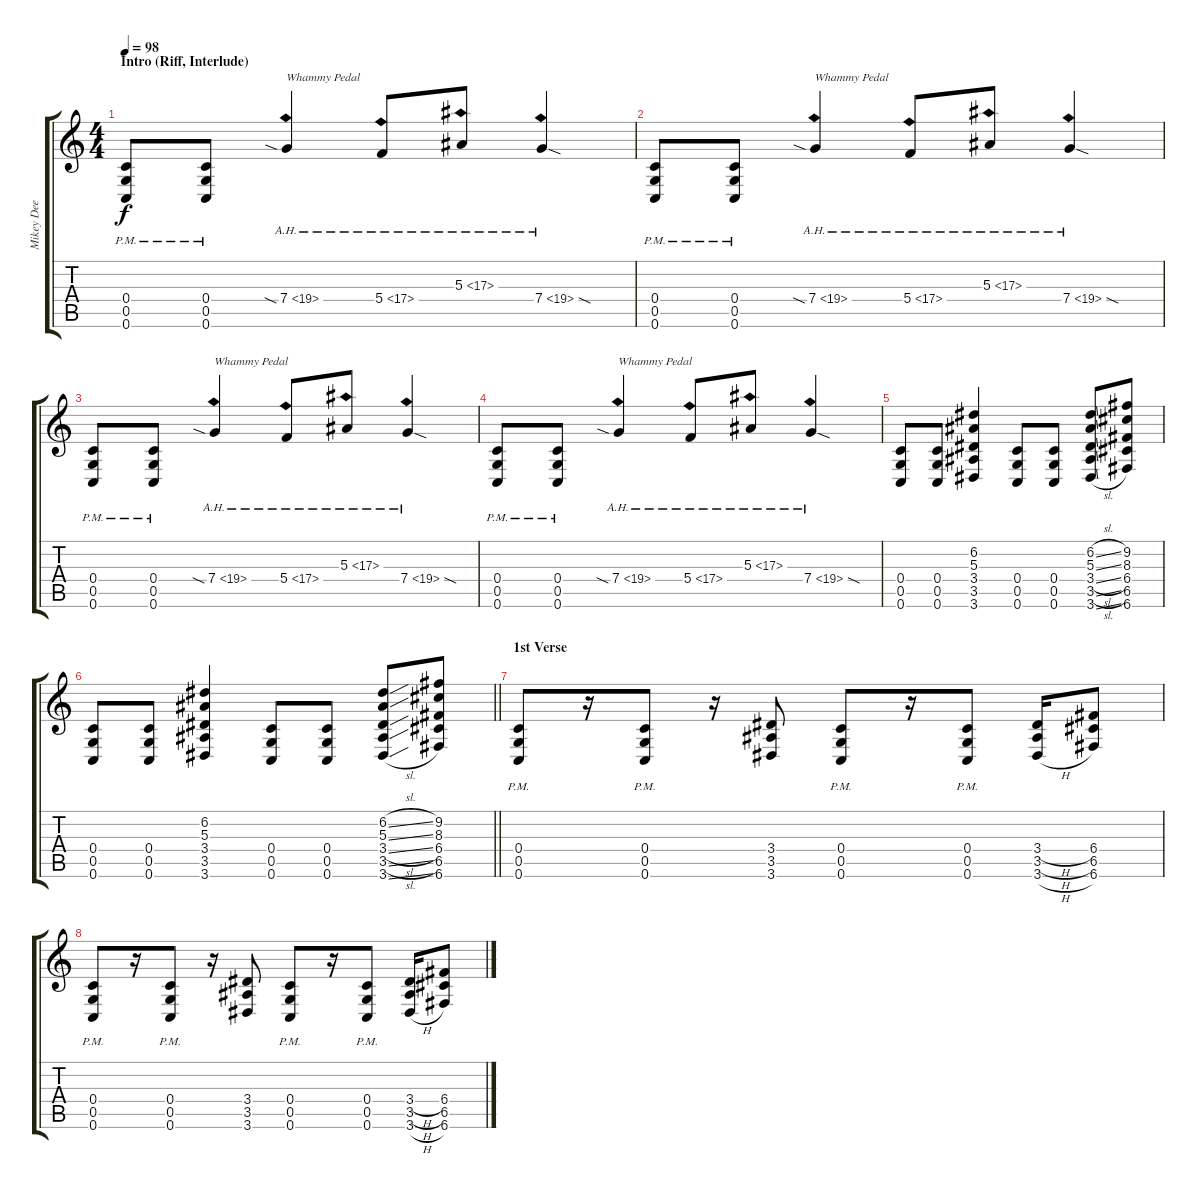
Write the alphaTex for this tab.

\track ("Mikey Dee" "Mikey Dee") {instrument distortionguitar}
\staff {score tabs}
\tuning (D4 A3 F3 C3 G2 C2) {hide}
\ts (4 4)
\section ("" "Intro (Riff, Interlude)")
\tempo 98
\clef g2
\ks c
(0.4{pm} 0.5{pm} 0.6{pm}).8{dy f instrument distortionguitar} (0.4{pm} 0.5{pm} 0.6{pm}).8 7.4{ah 12 sia}.4{txt "Whammy Pedal"} 5.4{ah 12}.8 5.3{ah 12}.8 7.4{ah 12 sod}.4 |
(0.4{pm} 0.5{pm} 0.6{pm}).8 (0.4{pm} 0.5{pm} 0.6{pm}).8 7.4{ah 12 sia}.4{txt "Whammy Pedal"} 5.4{ah 12}.8 5.3{ah 12}.8 7.4{ah 12 sod}.4 |
(0.4{pm} 0.5{pm} 0.6{pm}).8 (0.4{pm} 0.5{pm} 0.6{pm}).8 7.4{ah 12 sia}.4{txt "Whammy Pedal"} 5.4{ah 12}.8 5.3{ah 12}.8 7.4{ah 12 sod}.4 |
(0.4{pm} 0.5{pm} 0.6{pm}).8 (0.4{pm} 0.5{pm} 0.6{pm}).8 7.4{ah 12 sia}.4{txt "Whammy Pedal"} 5.4{ah 12}.8 5.3{ah 12}.8 7.4{ah 12 sod}.4 |
(0.4 0.5 0.6).8 (0.4 0.5 0.6).8 (6.2 5.3 3.4 3.5 3.6).4 (0.4 0.5 0.6).8 (0.4 0.5 0.6).8 (6.2{sl} 5.3{sl} 3.4{sl} 3.5{sl} 3.6{sl}).8 (9.2 8.3 6.4 6.5 6.6).8 |
\barLineRight lightlight
(0.4 0.5 0.6).8 (0.4 0.5 0.6).8 (6.2 5.3 3.4 3.5 3.6).4 (0.4 0.5 0.6).8 (0.4 0.5 0.6).8 (6.2{sl} 5.3{sl} 3.4{sl} 3.5{sl} 3.6{sl}).8 (9.2 8.3 6.4 6.5 6.6).8 |
\section ("" "1st Verse")
(0.4{pm} 0.5{pm} 0.6{pm}).8 r.16 (0.4{pm} 0.5{pm} 0.6{pm}).8 r.16 (3.4 3.5 3.6).8 (0.4{pm} 0.5{pm} 0.6{pm}).8 r.16 (0.4{pm} 0.5{pm} 0.6{pm}).8 (3.4{h} 3.5{h} 3.6{h}).16 (6.4 6.5 6.6).8 |
(0.4{pm} 0.5{pm} 0.6{pm}).8 r.16 (0.4{pm} 0.5{pm} 0.6{pm}).8 r.16 (3.4 3.5 3.6).8 (0.4{pm} 0.5{pm} 0.6{pm}).8 r.16 (0.4{pm} 0.5{pm} 0.6{pm}).8 (3.4{h} 3.5{h} 3.6{h}).16 (6.4 6.5 6.6).8
